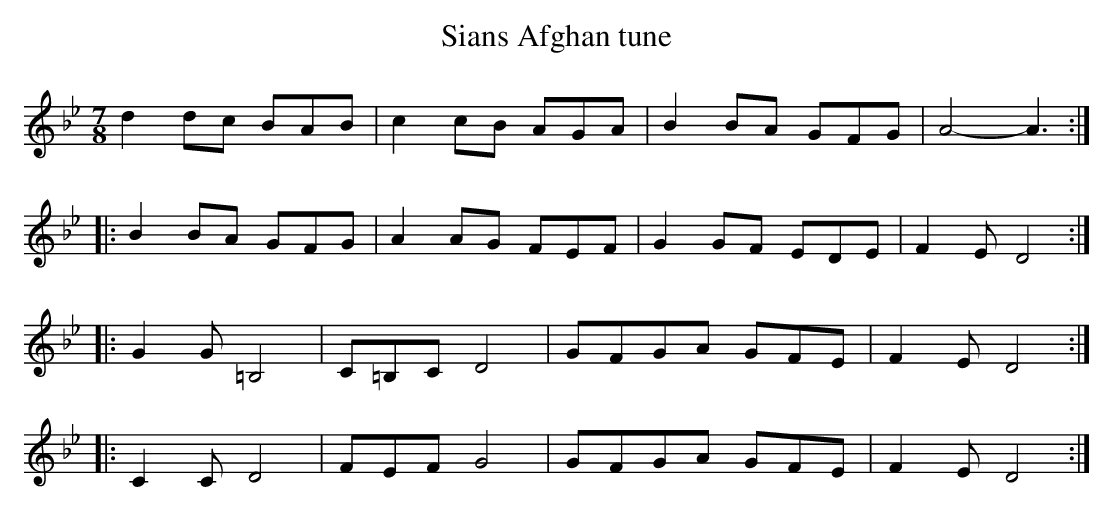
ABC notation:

X:1
T:Sians Afghan tune
M:7/8
L:1/8
K:Bb
d2dc BAB|c2cB AGA|B2BA GFG|A4-A3:|]
|:B2BA GFG|A2AG FEF|G2GF EDE|F2E D4:|]
|:G2G  =B,4|C=B,C D4|GFGA GFE|F2ED4:|
|:C2CD4|FEF G4|GFGA GFE|F2E D4:|
